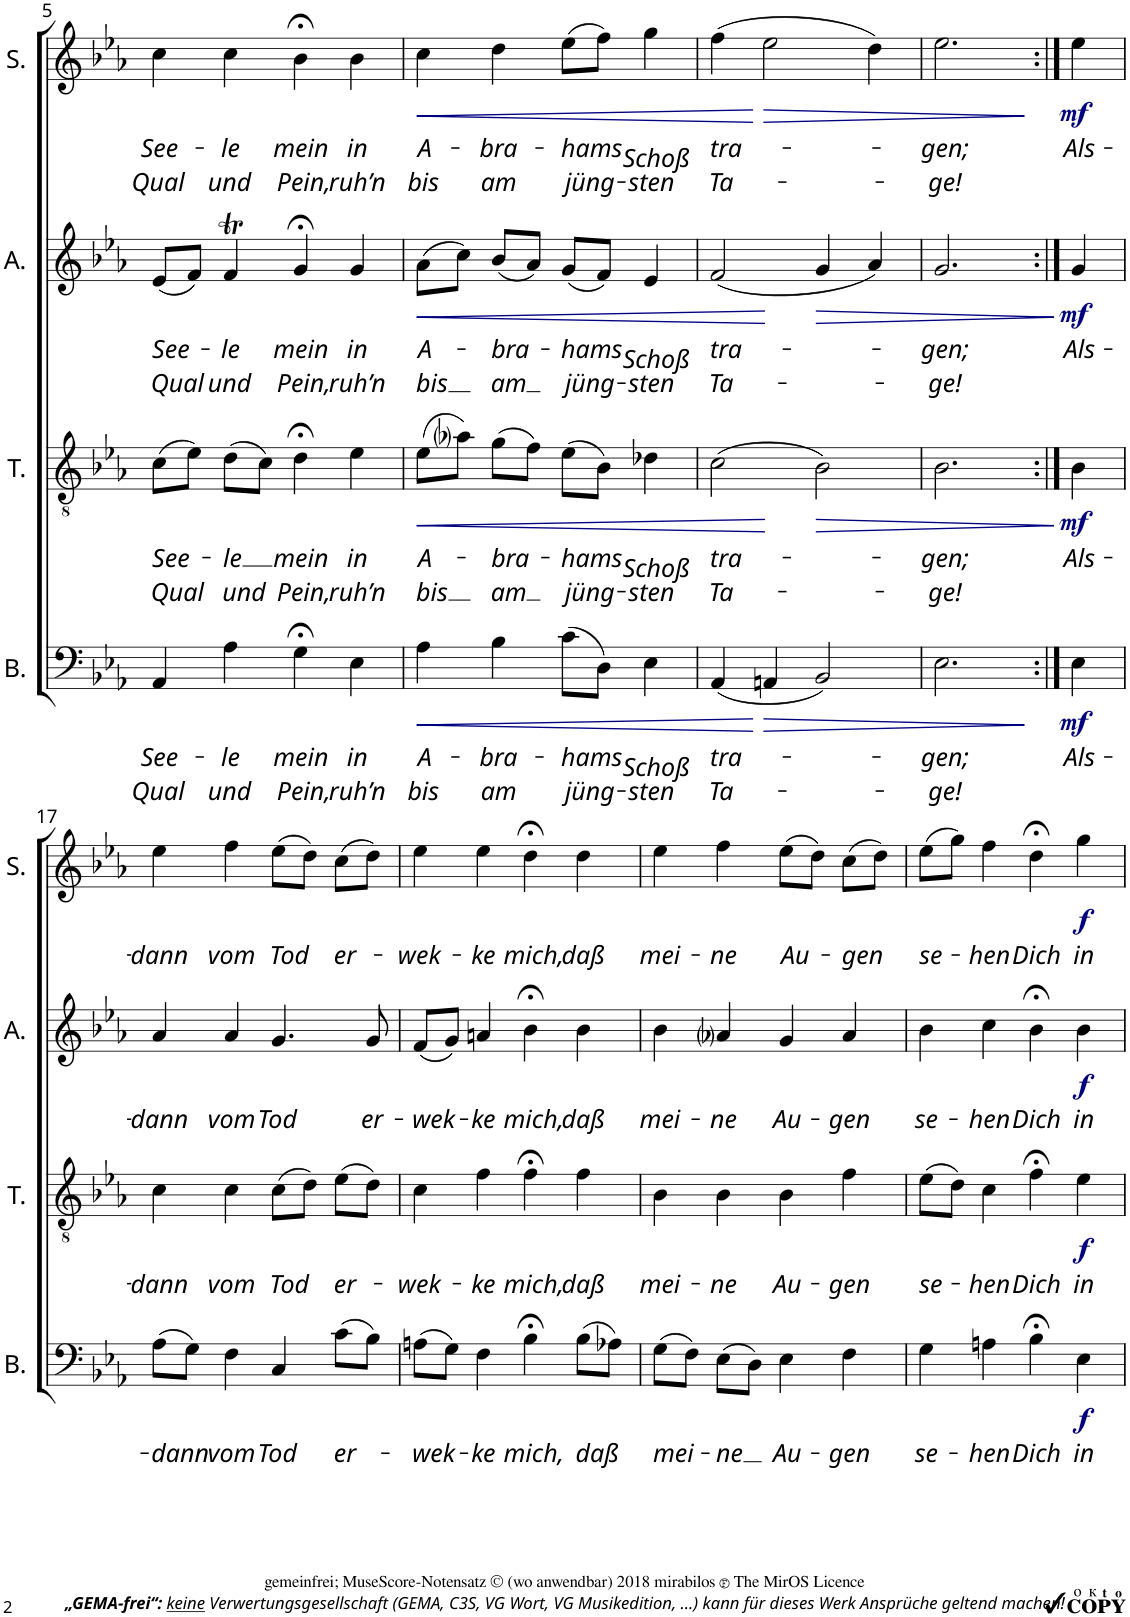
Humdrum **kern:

**kern	**text	**text	**dynam	**kern	**text	**text	**dynam	**kern	**text	**text	**dynam	**kern	**text	**text	**dynam
*part4	*part4	*part4	*part4	*part3	*part3	*part3	*part3	*part2	*part2	*part2	*part2	*part1	*part1	*part1	*part1
*staff4	*staff4	*staff4	*staff4	*staff3	*staff3	*staff3	*staff3	*staff2	*staff2	*staff2	*staff2	*staff1	*staff1	*staff1	*staff1
*I"Baß	*	*	*	*I"Tenor	*	*	*	*I"Alt	*	*	*	*I"Sopran	*	*	*
*I'B.	*	*	*	*I'T.	*	*	*	*I'A.	*	*	*	*I'S.	*	*	*
!!LO:PB:g=z
*clefF4	*	*	*	*clefGv2	*	*	*	*clefG2	*	*	*	*clefG2	*	*	*
*k[b-e-a-]	*	*	*	*k[b-e-a-]	*	*	*	*k[b-e-a-]	*	*	*	*k[b-e-a-]	*	*	*
*M4/4	*	*	*	*M4/4	*	*	*	*M4/4	*	*	*	*M4/4	*	*	*
*met(c)	*	*	*	*met(c)	*	*	*	*met(c)	*	*	*	*met(c)	*	*	*
=5	=5	=5	=5	=5	=5	=5	=5	=5	=5	=5	=5	=5	=5	=5	=5
!	!LO:LY:b	!LO:LY:b	!	!	!LO:LY:b	!LO:LY:b	!	!	!LO:LY:b	!LO:LY:b	!	!	!LO:LY:b	!LO:LY:b	!
4AA-/	See-	Qual	.	(8c\L	See-	Qual	.	(8e-/L	See-	Qual	.	4cc\	See-	Qual	.
.	.	.	.	8e-\J)	.	.	.	8f/J)	.	.	.	.	.	.	.
!	!LO:LY:b	!LO:LY:b	!	!	!LO:LY:b	!LO:LY:b	!	!	!LO:LY:b	!LO:LY:b	!	!	!LO:LY:b	!LO:LY:b	!
4A-\	-le	und	.	(8d\L	-le	und	.	4fT/	-le	und	.	4cc\	-le	und	.
.	.	.	.	8c\J)	.	.	.	.	.	.	.	.	.	.	.
!	!LO:LY:b	!LO:LY:b	!	!	!LO:LY:b	!LO:LY:b	!	!	!LO:LY:b	!LO:LY:b	!	!	!LO:LY:b	!LO:LY:b	!
4G;<\	mein	Pein,	.	4d;<\	mein	Pein,	.	4g;</	mein	Pein,	.	4b-;<\	mein	Pein,	.
!	!LO:LY:b	!LO:LY:b	!	!	!LO:LY:b	!LO:LY:b	!	!	!LO:LY:b	!LO:LY:b	!	!	!LO:LY:b	!LO:LY:b	!
4E-\	in	ruh’n	.	4e-\	in	ruh’n	.	4g/	in	ruh’n	.	4b-\	in	ruh’n	.
=6	=6	=6	=6	=6	=6	=6	=6	=6	=6	=6	=6	=6	=6	=6	=6
!	!LO:LY:b	!LO:LY:b	!LO:HP:b	!	!LO:LY:b	!LO:LY:b	!LO:HP:b	!	!LO:LY:b	!LO:LY:b	!LO:HP:b	!	!LO:LY:b	!LO:LY:b	!LO:HP:b
4A-\	A-	bis	<	(8e-\L	A-	bis	<	(8a-\L	A-	bis	<	4cc\	A-	bis	<
.	.	.	.	8a-i\J)	.	.	.	8cc\J)	.	.	.	.	.	.	.
!	!LO:LY:b	!LO:LY:b	!	!	!LO:LY:b	!LO:LY:b	!	!	!LO:LY:b	!LO:LY:b	!	!	!LO:LY:b	!LO:LY:b	!
4B-\	-bra-	am	.	(8g\L	-bra-	am	.	(8b-/L	-bra-	am	.	4dd\	-bra-	am	.
.	.	.	.	8f\J)	.	.	.	8a-/J)	.	.	.	.	.	.	.
!	!LO:LY:b	!LO:LY:b	!	!	!LO:LY:b	!LO:LY:b	!	!	!LO:LY:b	!LO:LY:b	!	!	!LO:LY:b	!LO:LY:b	!
(8c\L	-hams	jüng-	.	(8e-\L	-hams	jüng-	.	(8g/L	-hams	jüng-	.	(8ee-\L	-hams	jüng-	.
8D\J)	.	.	.	8B-\J)	.	.	.	8f/J)	.	.	.	8ff\J)	.	.	.
!	!LO:LY:b	!LO:LY:b	!	!	!LO:LY:b	!LO:LY:b	!	!	!LO:LY:b	!LO:LY:b	!	!	!LO:LY:b	!LO:LY:b	!
4E-\	Schoß	-sten	.	4d-X\	Schoß	-sten	.	4e-/	Schoß	-sten	.	4gg\	Schoß	-sten	.
=7	=7	=7	=7	=7	=7	=7	=7	=7	=7	=7	=7	=7	=7	=7	=7
!	!LO:LY:b	!LO:LY:b	!	!	!LO:LY:b	!LO:LY:b	!	!	!LO:LY:b	!LO:LY:b	!	!	!LO:LY:b	!LO:LY:b	!
(4AA-/	tra-	Ta-	.	(2c\	tra-	Ta-	.	(2f/	tra-	Ta-	.	(4ff\	tra-	Ta-	.
!	!	!	!LO:HP:n=1:b	!	!	!	!	!	!	!	!	!	!	!	!LO:HP:n=1:b
4AAn/	.	.	[ >	.	.	.	.	.	.	.	.	2ee-\	.	.	[ >
!	!	!	!	!	!	!	!LO:HP:n=1:b	!	!	!	!LO:HP:n=1:b	!	!	!	!
2BB-/)	.	.	.	2B-\)	.	.	[ >	4g/	.	.	[ >	.	.	.	.
.	.	.	.	.	.	.	.	4a-/)	.	.	.	4dd\)	.	.	.
=8	=8	=8	=8	=8	=8	=8	=8	=8	=8	=8	=8	=8	=8	=8	=8
!	!LO:LY:b	!LO:LY:b	!	!	!LO:LY:b	!LO:LY:b	!	!	!LO:LY:b	!LO:LY:b	!	!	!LO:LY:b	!LO:LY:b	!
2.E-\	-gen;	-ge!	.	2.B-\	-gen;	-ge!	.	2.g/	-gen;	-ge!	.	2.ee-\	-gen;	-ge!	.
.	.	.	]	.	.	.	]	.	.	.	]	.	.	.	]
=9:|!	=9:|!	=9:|!	=9:|!	=9:|!	=9:|!	=9:|!	=9:|!	=9:|!	=9:|!	=9:|!	=9:|!	=9:|!	=9:|!	=9:|!	=9:|!
!	!LO:LY:b	!	!LO:DY:b	!	!LO:LY:b	!	!LO:DY:b	!	!LO:LY:b	!	!LO:DY:b	!	!LO:LY:b	!	!LO:DY:b
4E-\	Als-	.	mf	4B-\	Als-	.	mf	4g/	Als-	.	mf	4ee-\	Als-	.	mf
!!LO:LB:g=z
=17	=17	=17	=17	=17	=17	=17	=17	=17	=17	=17	=17	=17	=17	=17	=17
!	!LO:LY:b	!	!	!	!LO:LY:b	!	!	!	!LO:LY:b	!	!	!	!LO:LY:b	!	!
(8A-\L	-dann	.	.	4c\	-dann	.	.	4a-/	-dann	.	.	4ee-\	-dann	.	.
8G\J)	.	.	.	.	.	.	.	.	.	.	.	.	.	.	.
!	!LO:LY:b	!	!	!	!LO:LY:b	!	!	!	!LO:LY:b	!	!	!	!LO:LY:b	!	!
4F\	vom	.	.	4c\	vom	.	.	4a-/	vom	.	.	4ff\	vom	.	.
!	!LO:LY:b	!	!	!	!LO:LY:b	!	!	!	!LO:LY:b	!	!	!	!LO:LY:b	!	!
4C/	Tod	.	.	(8c\L	Tod	.	.	4.g/	Tod	.	.	(8ee-\L	Tod	.	.
.	.	.	.	8d\J)	.	.	.	.	.	.	.	8dd\J)	.	.	.
!	!LO:LY:b	!	!	!	!LO:LY:b	!	!	!	!	!	!	!	!LO:LY:b	!	!
(8c\L	er-	.	.	(8e-\L	er-	.	.	.	.	.	.	(8cc\L	er-	.	.
!	!	!	!	!	!	!	!	!	!LO:LY:b	!	!	!	!	!	!
8B-\J)	.	.	.	8d\J)	.	.	.	8g/	er-	.	.	8dd\J)	.	.	.
=18	=18	=18	=18	=18	=18	=18	=18	=18	=18	=18	=18	=18	=18	=18	=18
!	!LO:LY:b	!	!	!	!LO:LY:b	!	!	!	!LO:LY:b	!	!	!	!LO:LY:b	!	!
(8An\L	-wek-	.	.	4c\	-wek-	.	.	(8f/L	-wek-	.	.	4ee-\	-wek-	.	.
8G\J)	.	.	.	.	.	.	.	8g/J)	.	.	.	.	.	.	.
!	!LO:LY:b	!	!	!	!LO:LY:b	!	!	!	!LO:LY:b	!	!	!	!LO:LY:b	!	!
4F\	-ke	.	.	4f\	-ke	.	.	4an/	-ke	.	.	4ee-\	-ke	.	.
!	!LO:LY:b	!	!	!	!LO:LY:b	!	!	!	!LO:LY:b	!	!	!	!LO:LY:b	!	!
4B-;<\	mich,	.	.	4f;<\	mich,	.	.	4b-;<\	mich,	.	.	4dd;<\	mich,	.	.
!	!LO:LY:b	!	!	!	!LO:LY:b	!	!	!	!LO:LY:b	!	!	!	!LO:LY:b	!	!
(8B-\L	daß	.	.	4f\	daß	.	.	4b-\	daß	.	.	4dd\	daß	.	.
8A-X\J)	.	.	.	.	.	.	.	.	.	.	.	.	.	.	.
=19	=19	=19	=19	=19	=19	=19	=19	=19	=19	=19	=19	=19	=19	=19	=19
!	!LO:LY:b	!	!	!	!LO:LY:b	!	!	!	!LO:LY:b	!	!	!	!LO:LY:b	!	!
(8G\L	mei-	.	.	4B-\	mei-	.	.	4b-\	mei-	.	.	4ee-\	mei-	.	.
8F\J)	.	.	.	.	.	.	.	.	.	.	.	.	.	.	.
!	!LO:LY:b	!	!	!	!LO:LY:b	!	!	!	!LO:LY:b	!	!	!	!LO:LY:b	!	!
(8E-\L	-ne	.	.	4B-\	-ne	.	.	4a-i/	-ne	.	.	4ff\	-ne	.	.
8D\J)	.	.	.	.	.	.	.	.	.	.	.	.	.	.	.
!	!LO:LY:b	!	!	!	!LO:LY:b	!	!	!	!LO:LY:b	!	!	!	!LO:LY:b	!	!
4E-\	Au-	.	.	4B-\	Au-	.	.	4g/	Au-	.	.	(8ee-\L	Au-	.	.
.	.	.	.	.	.	.	.	.	.	.	.	8dd\J)	.	.	.
!	!LO:LY:b	!	!	!	!LO:LY:b	!	!	!	!LO:LY:b	!	!	!	!LO:LY:b	!	!
4F\	-gen	.	.	4f\	-gen	.	.	4a-/	-gen	.	.	(8cc\L	-gen	.	.
.	.	.	.	.	.	.	.	.	.	.	.	8dd\J)	.	.	.
=20	=20	=20	=20	=20	=20	=20	=20	=20	=20	=20	=20	=20	=20	=20	=20
!	!LO:LY:b	!	!	!	!LO:LY:b	!	!	!	!LO:LY:b	!	!	!	!LO:LY:b	!	!
4G\	se-	.	.	(8e-\L	se-	.	.	4b-\	se-	.	.	(8ee-\L	se-	.	.
.	.	.	.	8d\J)	.	.	.	.	.	.	.	8gg\J)	.	.	.
!	!LO:LY:b	!	!	!	!LO:LY:b	!	!	!	!LO:LY:b	!	!	!	!LO:LY:b	!	!
4An\	-hen	.	.	4c\	-hen	.	.	4cc\	-hen	.	.	4ff\	-hen	.	.
!	!LO:LY:b	!	!	!	!LO:LY:b	!	!	!	!LO:LY:b	!	!	!	!LO:LY:b	!	!
4B-;<\	Dich	.	.	4f;<\	Dich	.	.	4b-;<\	Dich	.	.	4dd;<\	Dich	.	.
!	!LO:LY:b	!	!LO:DY:b	!	!LO:LY:b	!	!LO:DY:b	!	!LO:LY:b	!	!LO:DY:b	!	!LO:LY:b	!	!LO:DY:b
4E-\	in	.	f	4e-\	in	.	f	4b-\	in	.	f	4gg\	in	.	f
=	=	=	=	=	=	=	=	=	=	=	=	=	=	=	=
*-	*-	*-	*-	*-	*-	*-	*-	*-	*-	*-	*-	*-	*-	*-	*-
